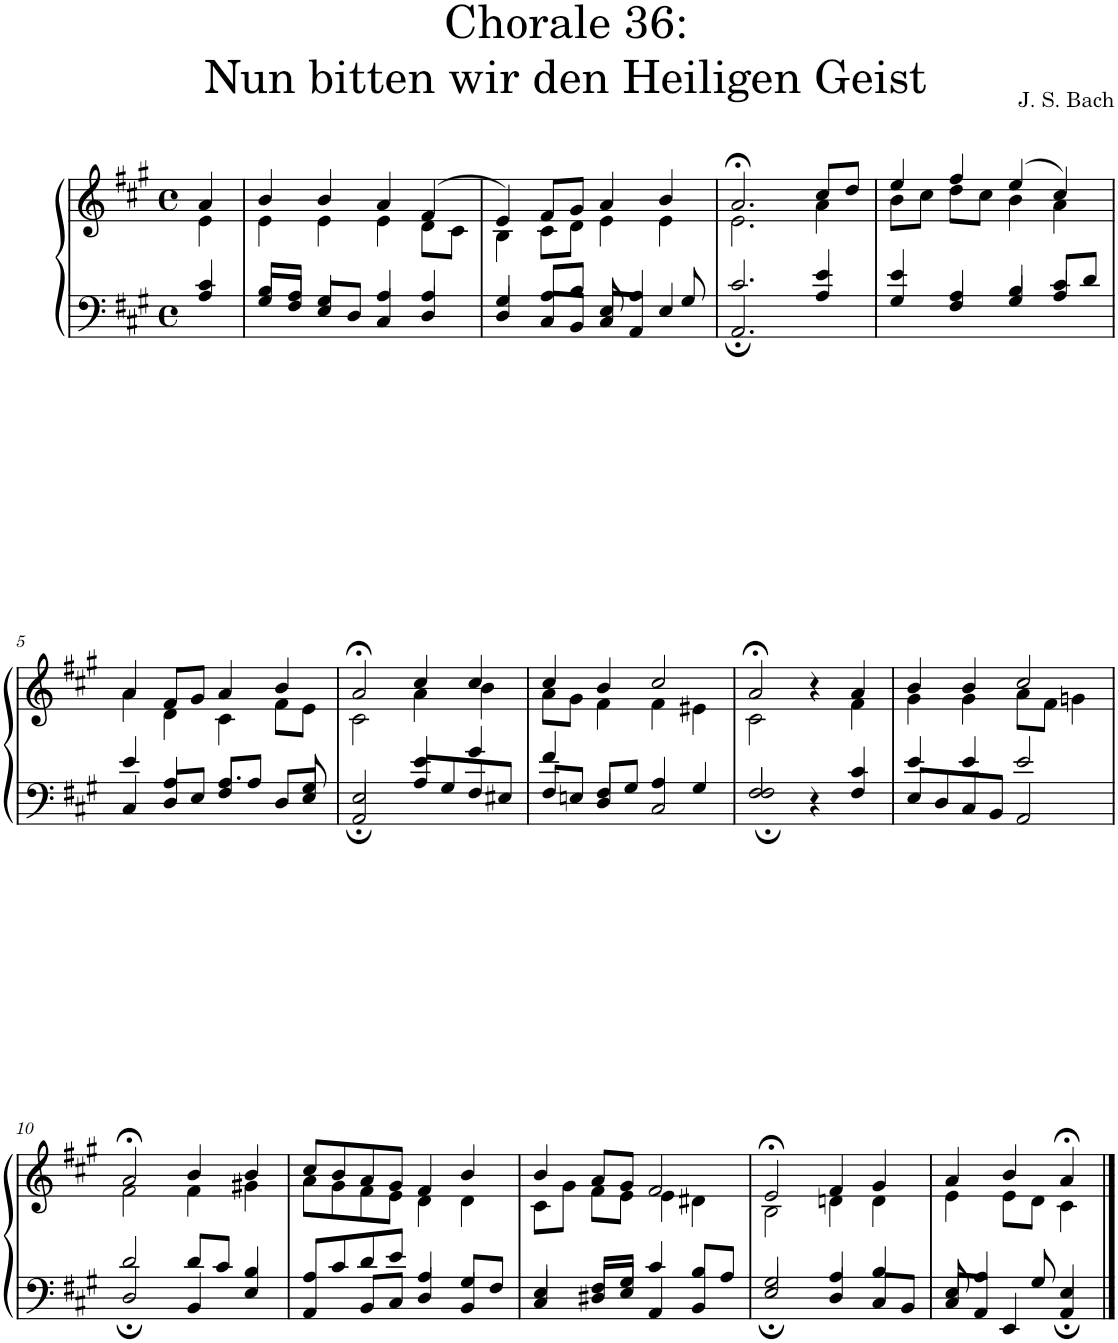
**kern	**kern
*part1	*part1
*staff2	*staff1
*I"S,A	*
*clefF4	*clefG2
*k[f#c#g#]	*k[f#c#g#]
*M4/4	*M4/4
*met(c)	*met(c)
=	=
*^	*^
4c#/	4A/	4a/	4e\
=1	=1	=1	=1
8B/L	8G#/L	4b/	4e\
8A/J	8F#/J	.	.
4G#/	8E/L	4b/	4e\
.	8D/J	.	.
4A/	4C#/	4a/	4e\
4A/	4D/	(>4f#/	8d\L
.	.	.	8c#\J
=2	=2	=2	=2
4G#/	4D/	4e/)	4B\
8A/L	8C#/L	8f#/L	8c#\L
8B/J	8BB/J	8g#/J	8d\J
8E/	8C#/L	4a/	4e\
4A/	8AA/J	.	.
.	4E/	4b/	4e\
8G#/	.	.	.
=3	=3	=3	=3
2.c#/	2.AA;/	2.a;</	2.e\
4e/	4A/	8cc#/L	4a\
.	.	8dd/J	.
=4	=4	=4	=4
4e/	4G#/	4ee/	8b\L
.	.	.	8cc#\J
4A/	4F#/	4ff#/	8dd\L
.	.	.	8cc#\J
4B/	4G#/	(>4ee/	4b\
8c#/L	4A/	4cc#/)	4a\
8d/J	.	.	.
!!LO:LB:g=z	!!
=5	=5	=5	=5
4e/	4C#/	4a/	4a\
4A/	8D/L	8f#/L	4d\
.	8E/J	8g#/J	.
4.A/	8F#/L	4a/	4c#\
.	8A/J	.	.
.	8D/L	4b/	8f#\L
8G#/	8E/J	.	8e\J
=6	=6	=6	=6
2E/	2AA;/	2a;</	2c#\
4e/	8A/L	4cc#/	4a\
.	8G#/	.	.
4g#/	8F#/	4cc#/	4b\
.	8E#X/J	.	.
=7	=7	=7	=7
4f#/	8F#/L	4cc#/	8a\L
.	8En/J	.	8g#\J
8F#/L	4D/	4b/	4f#\
8G#/J	.	.	.
4A/	2C#/	2cc#/	4f#\
4G#/	.	.	4e#X\
=8	=8	=8	=8
*	*^	*	*^
2F#/	2ryy	2F#;/	2a;</	2c#\	2ryy
4r	4ryy	4ryy	4r	4ryy	4ryy
4c#/	4ryy	4F#/	4a/	4f#\	4ryy
*	*v	*v	*	*	*
*	*	*	*v	*v
=9	=9	=9	=9
4e/	8E/L	4b/	4g#\
.	8D/	.	.
4e/	8C#/	4b/	4g#\
.	8BB/J	.	.
2e/	2AA/	2cc#/	8a\L
.	.	.	8f#\J
.	.	.	4gn\
!!LO:LB:g=z	!!
=10	=10	=10	=10
2d/	2D;/	2a;</	2f#\
8d/L	4BB/	4b/	4f#\
8c#/J	.	.	.
4B/	4E/	4b/	4g#X\
=11	=11	=11	=11
8A/L	4AA/	8cc#/L	8a\L
8c#/	.	8b/	8g#\
8d/	8BB/L	8a/	8f#\
8e/J	8C#/J	8g#/J	8e\J
4A/	4D/	4f#/	4d\
8G#/L	4BB/	4b/	4d\
8F#/J	.	.	.
=12	=12	=12	=12
4E/	4C#/	4b/	8c#\L
.	.	.	8g#\J
8F#/L	8D#X/L	8a/L	8f#\L
8G#/J	8E/J	8g#/J	8e\J
4c#/	4AA/	2f#/	4e\
8B/L	4BB/	.	4d#X\
8A/J	.	.	.
=13	=13	=13	=13
2G#/	2E;/	2e;</	2B\
4A/	4D/	4f#/	4dn\
4B/	8C#/L	4g#/	4d\
.	8BB/J	.	.
=14	=14	=14	=14
8E/	8C#/L	4a/	4e\
4A/	8AA/J	.	.
.	4EE/	4b/	8e\L
8G#/	.	.	8d\J
4E/	4AA;/	4a;</	4c#\
*v	*v	*	*
*	*v	*v
==	==
*-	*-
